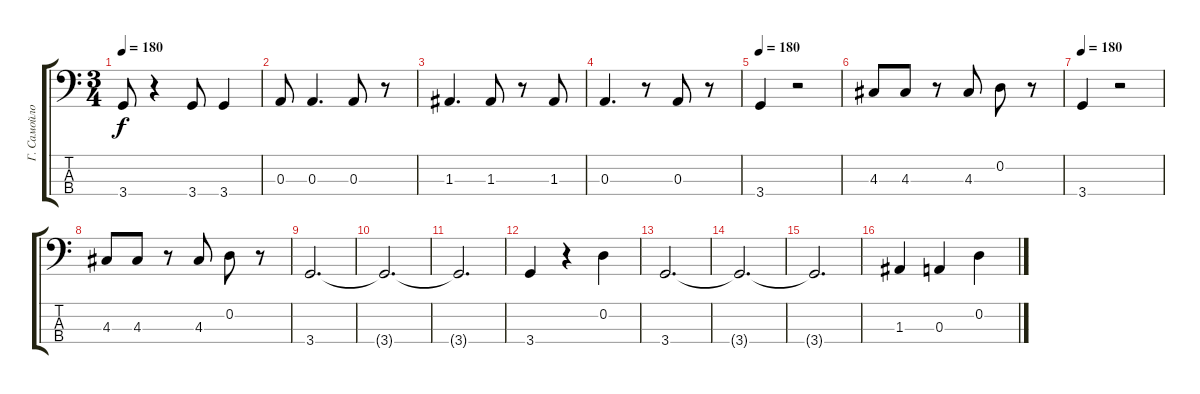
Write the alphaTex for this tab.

\track ("Г. Самойлов" "Г. Самойло") {instrument electricbassfinger}
\staff {score tabs}
\tuning (G2 D2 A1 E1) {hide}
\ts (3 4)
\tempo 180
\clef f4
\ks c
3.4.8{dy f} r.4 3.4.8 3.4.4 |
0.3.8 0.3.4{d} 0.3.8 r.8 |
1.3.4{d} 1.3.8 r.8 1.3.8 |
0.3.4{d} r.8 0.3.8 r.8 |
\tempo 180
3.4.4 r.2 |
4.3.8 4.3.8 r.8 4.3.8 0.2.8 r.8 |
\tempo 180
3.4.4 r.2 |
4.3.8 4.3.8 r.8 4.3.8 0.2.8 r.8 |
3.4.2{d} |
3.4{t}.2{d} |
3.4{t}.2{d} |
3.4.4 r.4 0.2.4 |
3.4.2{d} |
3.4{t}.2{d} |
3.4{t}.2{d} |
1.3.4 0.3.4 0.2.4
